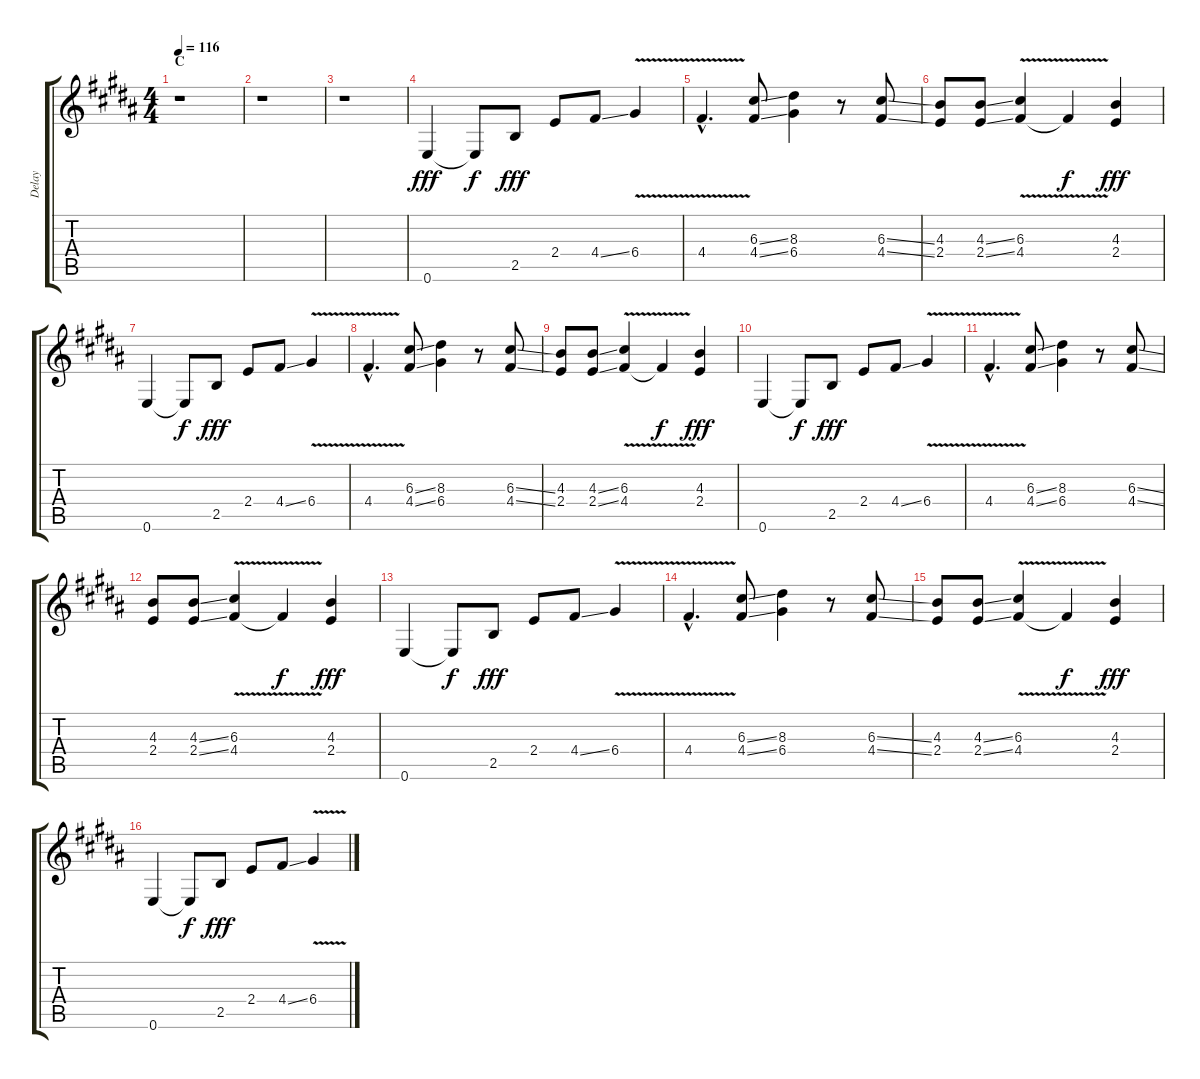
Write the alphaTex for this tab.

\track ("Delay" "Delay") {instrument overdrivenguitar}
\staff {score tabs}
\tuning (E4 B3 G3 D3 A2 E2) {hide}
\ts (4 4)
\section ("" "C")
\tempo 116
\clef g2
\ks b
r.1{dy fff} |
r.1 |
r.1 |
0.6.4 0.6{t}.8{dy f} 2.5.8{dy fff} 2.4.8 4.4{ss}.8 6.4{v}.4 |
4.4{v hac}.4{d} (6.3{ss} 4.4{ss}).8 (8.3 6.4).4 r.8 (6.3{ss} 4.4{ss}).8 |
(4.3 2.4).8 (4.3{ss} 2.4{ss}).8 (6.3{v} 4.4{v}).4 4.4{t}.4{dy f} (4.3 2.4).4{dy fff} |
0.6.4 0.6{t}.8{dy f} 2.5.8{dy fff} 2.4.8 4.4{ss}.8 6.4{v}.4 |
4.4{v hac}.4{d} (6.3{ss} 4.4{ss}).8 (8.3 6.4).4 r.8 (6.3{ss} 4.4{ss}).8 |
(4.3 2.4).8 (4.3{ss} 2.4{ss}).8 (6.3{v} 4.4{v}).4 4.4{t}.4{dy f} (4.3 2.4).4{dy fff} |
0.6.4 0.6{t}.8{dy f} 2.5.8{dy fff} 2.4.8 4.4{ss}.8 6.4{v}.4 |
4.4{v hac}.4{d} (6.3{ss} 4.4{ss}).8 (8.3 6.4).4 r.8 (6.3{ss} 4.4{ss}).8 |
(4.3 2.4).8 (4.3{ss} 2.4{ss}).8 (6.3{v} 4.4{v}).4 4.4{t}.4{dy f} (4.3 2.4).4{dy fff} |
0.6.4 0.6{t}.8{dy f} 2.5.8{dy fff} 2.4.8 4.4{ss}.8 6.4{v}.4 |
4.4{v hac}.4{d} (6.3{ss} 4.4{ss}).8 (8.3 6.4).4 r.8 (6.3{ss} 4.4{ss}).8 |
(4.3 2.4).8 (4.3{ss} 2.4{ss}).8 (6.3{v} 4.4{v}).4 4.4{t}.4{dy f} (4.3 2.4).4{dy fff} |
0.6.4 0.6{t}.8{dy f} 2.5.8{dy fff} 2.4.8 4.4{ss}.8 6.4{v}.4
